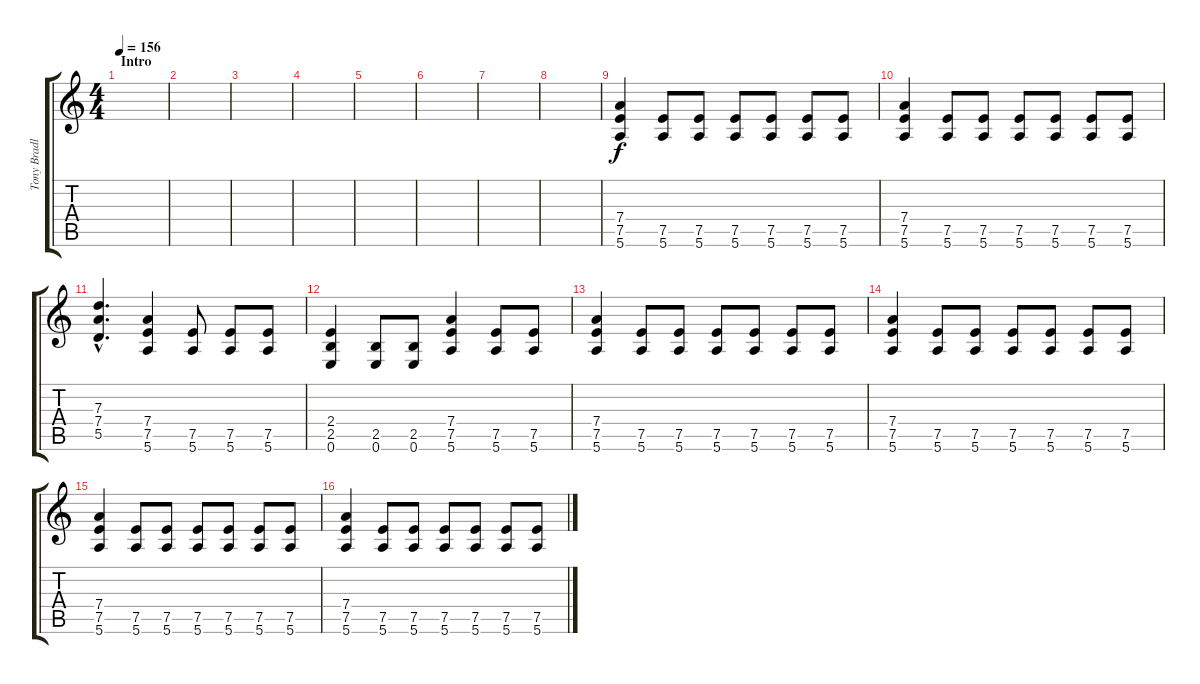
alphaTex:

\track ("Tony Bradley" "Tony Bradl") {instrument distortionguitar}
\staff {score tabs}
\tuning (E4 B3 G3 D3 A2 E2) {hide}
\ts (4 4)
\section ("" "Intro")
\tempo 156
\clef g2
\ks c
|
|
|
|
|
|
|
|
(7.4 7.5 5.6).4 (7.5 5.6).8 (7.5 5.6).8 (7.5 5.6).8 (7.5 5.6).8 (7.5 5.6).8 (7.5 5.6).8 |
(7.4 7.5 5.6).4 (7.5 5.6).8 (7.5 5.6).8 (7.5 5.6).8 (7.5 5.6).8 (7.5 5.6).8 (7.5 5.6).8 |
(7.3{hac} 7.4{hac} 5.5{hac}).4{d} (7.4 7.5 5.6).4 (7.5 5.6).8 (7.5 5.6).8 (7.5 5.6).8 |
(2.4 2.5 0.6).4 (2.5 0.6).8 (2.5 0.6).8 (7.4 7.5 5.6).4 (7.5 5.6).8 (7.5 5.6).8 |
(7.4 7.5 5.6).4 (7.5 5.6).8 (7.5 5.6).8 (7.5 5.6).8 (7.5 5.6).8 (7.5 5.6).8 (7.5 5.6).8 |
(7.4 7.5 5.6).4 (7.5 5.6).8 (7.5 5.6).8 (7.5 5.6).8 (7.5 5.6).8 (7.5 5.6).8 (7.5 5.6).8 |
(7.4 7.5 5.6).4 (7.5 5.6).8 (7.5 5.6).8 (7.5 5.6).8 (7.5 5.6).8 (7.5 5.6).8 (7.5 5.6).8 |
(7.4 7.5 5.6).4 (7.5 5.6).8 (7.5 5.6).8 (7.5 5.6).8 (7.5 5.6).8 (7.5 5.6).8 (7.5 5.6).8
